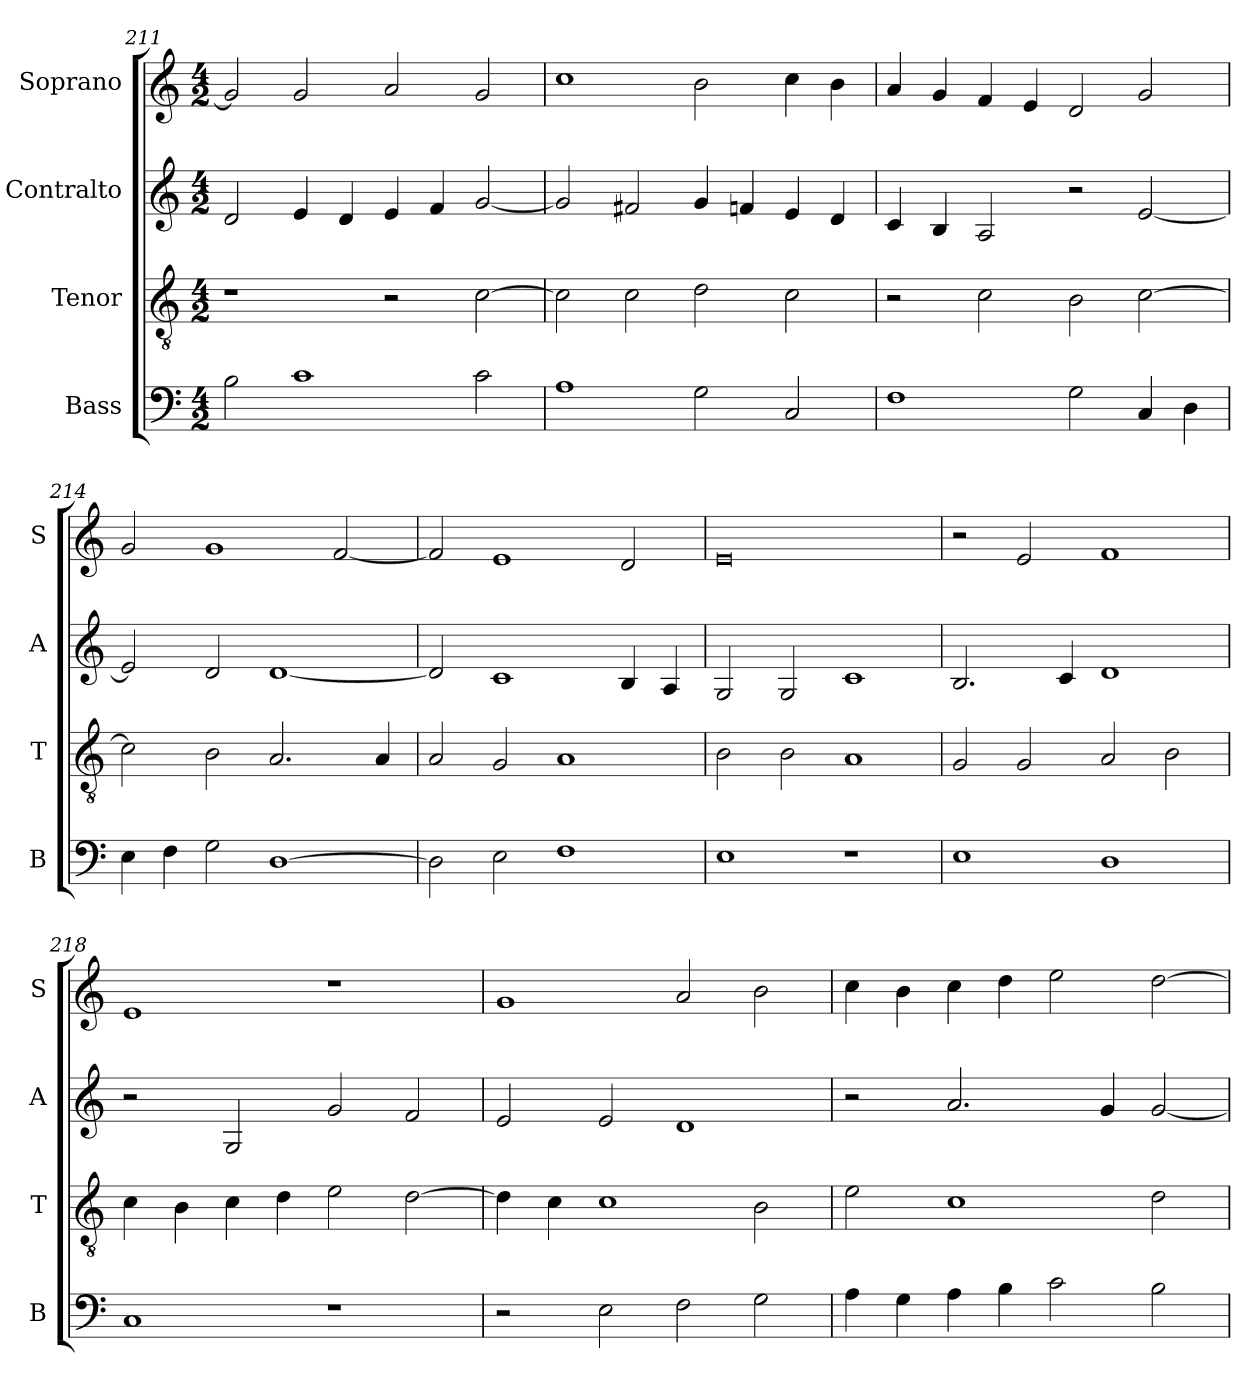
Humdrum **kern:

**kern	**kern	**kern	**kern
*part4	*part3	*part2	*part1
*staff4	*staff3	*staff2	*staff1
*I"Bass	*I"Tenor	*I"Contralto	*I"Soprano
*I'B	*I'T	*I'A	*I'S
*clefF4	*clefGv2	*clefG2	*clefG2
*k[]	*k[]	*k[]	*k[]
*C:ion	*C:ion	*C:ion	*C:ion
*M4/2	*M4/2	*M4/2	*M4/2
=211	=211	=211	=211
2B	1r	2d	2g]
1c	.	4e	2g
.	.	4d	.
.	2r	4e	2a
.	.	4f	.
2c	[2c	[2g	2g
=212	=212	=212	=212
1A	2c]	2g]	1cc
.	2c	2f#X	.
2G	2d	4g	2b
.	.	4fn	.
2C	2c	4e	4cc
.	.	4d	4b
=213	=213	=213	=213
1F	2r	4c	4a
.	.	4B	4g
.	2c	2A	4f
.	.	.	4e
2G	2B	2r	2d
4C	[2c	[2e	2g
4D	.	.	.
=214	=214	=214	=214
4E	2c]	2e]	2g
4F	.	.	.
2G	2B	2d	1g
[1D	2.A	[1d	.
.	.	.	[2f
.	4A	.	.
=215	=215	=215	=215
2D]	2A	2d]	2f]
2E	2G	1c	1e
1F	1A	.	.
.	.	4B	2d
.	.	4A	.
=216	=216	=216	=216
1E	2B	2G	0e
.	2B	2G	.
1r	1A	1c	.
=217	=217	=217	=217
1E	2G	2.B	2r
.	2G	.	2e
.	.	4c	.
1D	2A	1d	1f
.	2B	.	.
=218	=218	=218	=218
1C	4c	2r	1e
.	4B	.	.
.	4c	2G	.
.	4d	.	.
1r	2e	2g	1r
.	[2d	2f	.
=219	=219	=219	=219
2r	4d]	2e	1g
.	4c	.	.
2E	1c	2e	.
2F	.	1d	2a
2G	2B	.	2b
=220	=220	=220	=220
4A	2e	2r	4cc
4G	.	.	4b
4A	1c	2.a	4cc
4B	.	.	4dd
2c	.	.	2ee
.	.	4g	.
2B	2d	[2g	[2dd
=	=	=	=
*-	*-	*-	*-
